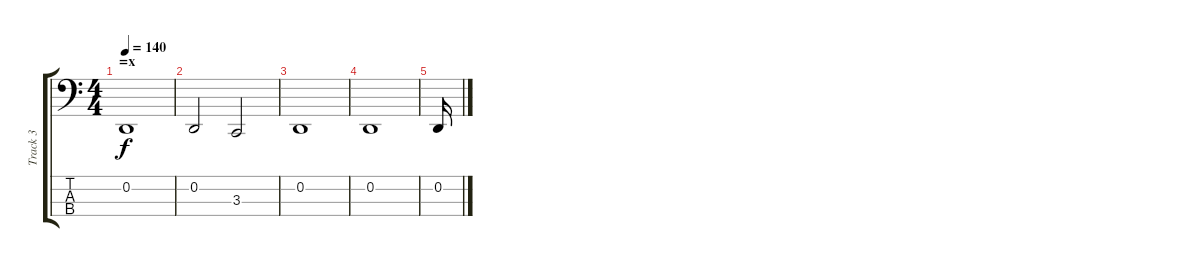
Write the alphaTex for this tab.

\track ("Track 3" "Track 3") {instrument brightacousticpiano}
\staff {score tabs}
\tuning (G2 D2 A1 E1) {hide}
\ts (4 4)
\section ("" "=x")
\tempo 140
\clef f4
\ks c
0.2.1{dy f} |
0.2.2 3.3.2 |
0.2.1 |
0.2.1 |
0.2.16
